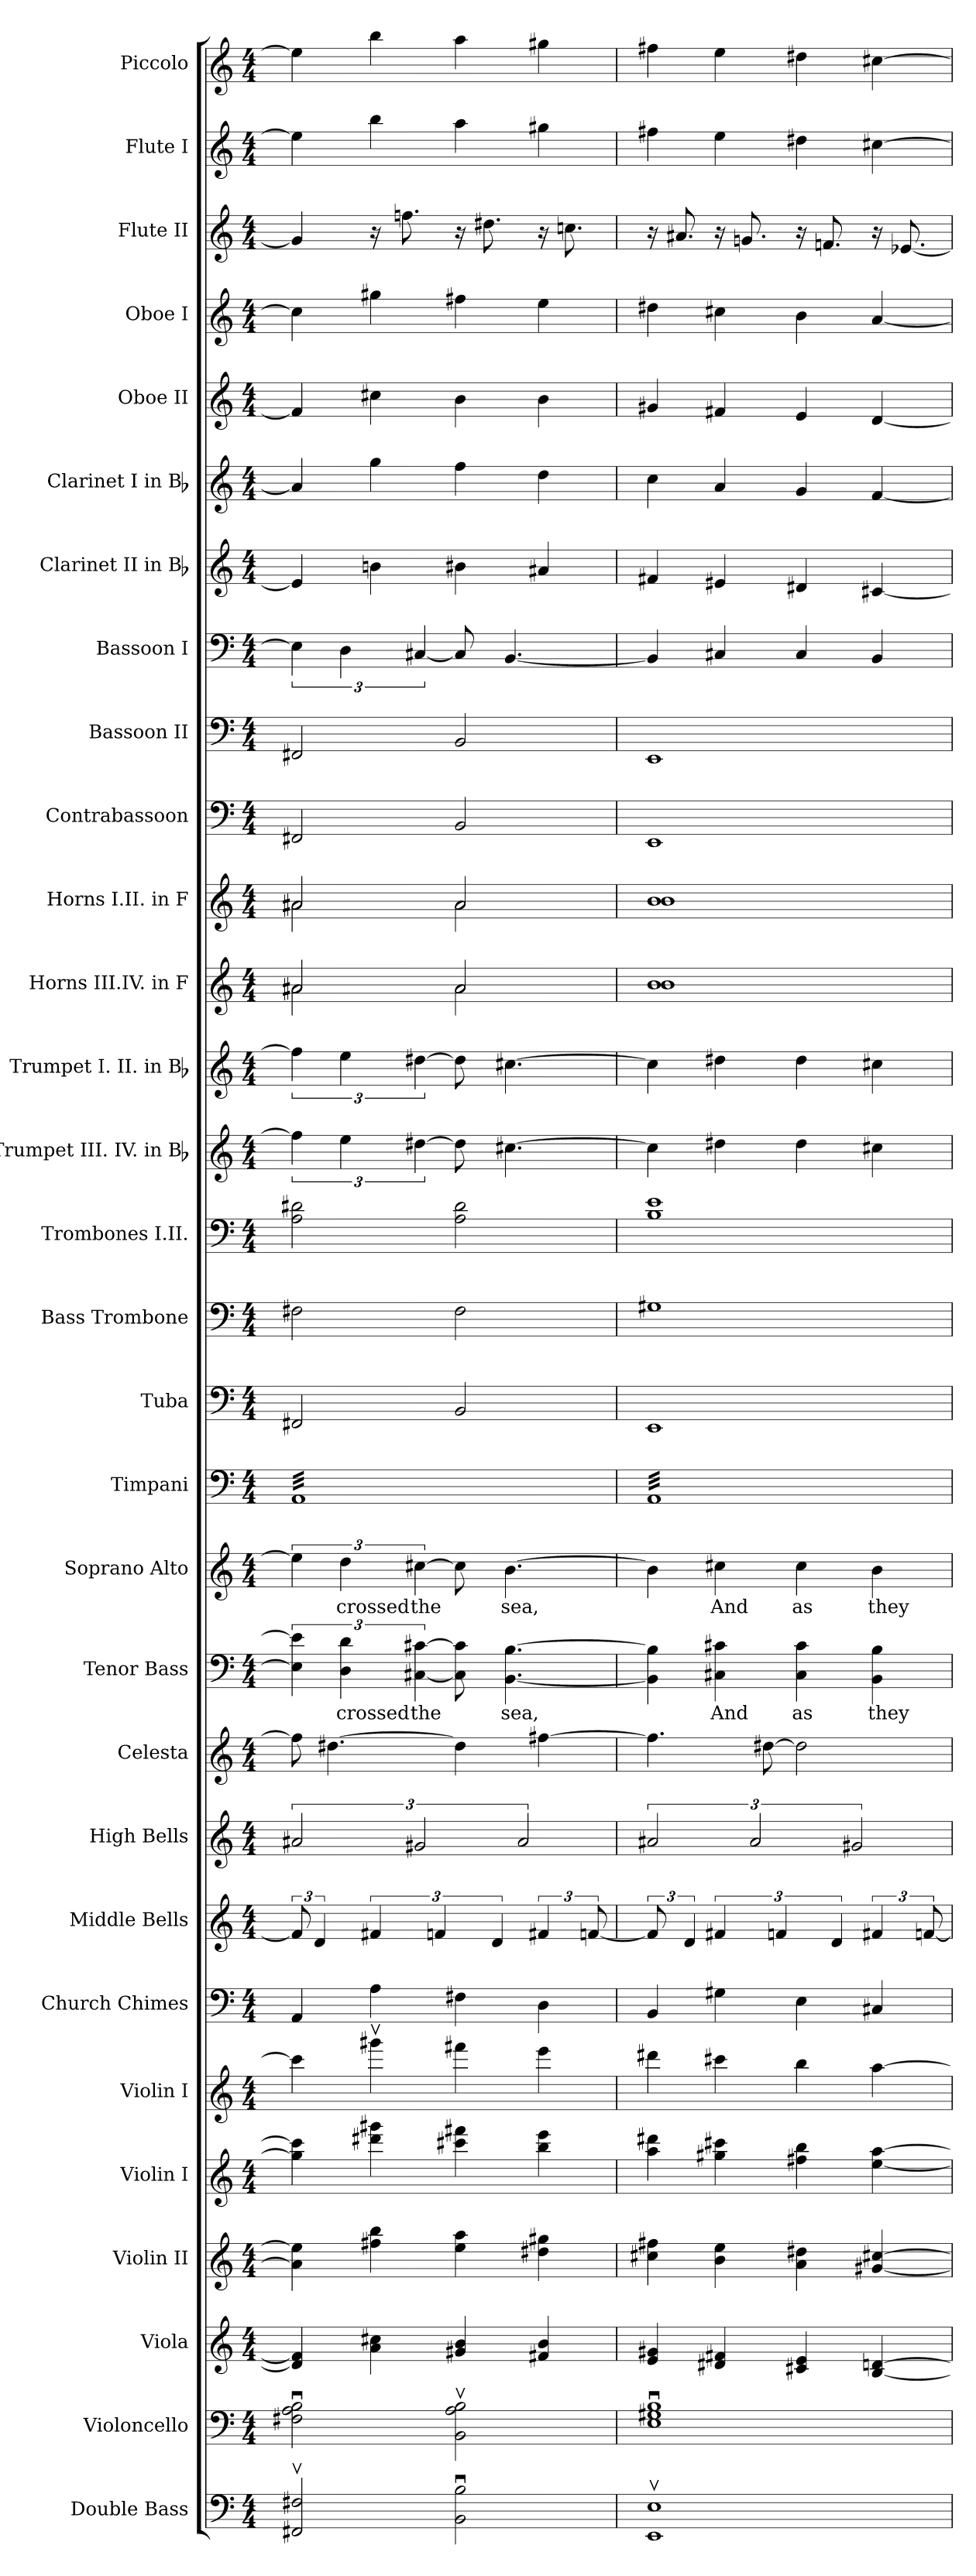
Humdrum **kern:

**kern	**kern	**kern	**kern	**kern	**kern	**kern	**kern	**kern	**kern	**kern	**text	**kern	**text	**kern	**kern	**kern	**kern	**kern	**kern	**kern	**kern	**kern	**kern	**kern	**kern	**kern	**kern	**kern	**kern	**kern	**kern
*part30	*part29	*part28	*part27	*part26	*part25	*part24	*part23	*part22	*part21	*part20	*part20	*part19	*part19	*part18	*part17	*part16	*part15	*part14	*part13	*part12	*part11	*part10	*part9	*part8	*part7	*part6	*part5	*part4	*part3	*part2	*part1
*staff30	*staff29	*staff28	*staff27	*staff26	*staff25	*staff24	*staff23	*staff22	*staff21	*staff20	*staff20	*staff19	*staff19	*staff18	*staff17	*staff16	*staff15	*staff14	*staff13	*staff12	*staff11	*staff10	*staff9	*staff8	*staff7	*staff6	*staff5	*staff4	*staff3	*staff2	*staff1
*I"Double Bass	*I"Violoncello	*I"Viola	*I"Violin II	*I"Violin I	*I"Violin I	*I"Church Chimes	*I"Middle Bells	*I"High Bells	*I"Celesta	*I"Tenor Bass	*	*I"Soprano Alto	*	*I"Timpani	*I"Tuba	*I"Bass Trombone	*I"Trombones I.II.	*I"Trumpet III. IV. in Bb	*I"Trumpet I. II. in Bb	*I"Horns III.IV. in F	*I"Horns I.II. in F	*I"Contrabassoon	*I"Bassoon II	*I"Bassoon I	*I"Clarinet II in Bb	*I"Clarinet I in Bb	*I"Oboe II	*I"Oboe I	*I"Flute II	*I"Flute I	*I"Piccolo
*I'Db.	*I'Vc.	*I'Vla.	*I'Vln. II	*I'Vln. I	*I'Vln. I	*I'Chim.	*	*	*I'Cel.	*I'T.	*	*I'S.	*	*I'Timp.	*I'Tba.	*I'B. Tbn.	*I'Tbn.	*I'Tpt.	*I'Tpt.	*I'Hn.	*I'Hn.	*I'Cbsn.	*I'Bsn.	*I'Bsn.	*I'Cl.	*I'Cl.	*I'Ob.	*I'Ob.	*I'Fl.	*I'Fl.	*I'Picc.
*clefF4	*clefF4	*clefG2	*clefG2	*clefG2	*clefG2	*clefF4	*clefG2	*clefG2	*clefG2	*clefF4	*	*clefG2	*	*clefF4	*clefF4	*clefF4	*clefF4	*clefG2	*clefG2	*clefG2	*clefG2	*clefF4	*clefF4	*clefF4	*clefG2	*clefG2	*clefG2	*clefG2	*clefG2	*clefG2	*clefG2
*ITrd7c12	*	*	*	*	*	*	*	*	*ITrd-7c-12	*	*	*	*	*	*	*ITrd7c12	*	*ITrd1c2	*ITrd1c2	*ITrd4c7	*ITrd4c7	*ITrd7c12	*	*	*ITrd1c2	*ITrd1c2	*	*	*	*	*ITrd-7c-12
*k[]	*k[]	*k[]	*k[]	*k[]	*k[]	*k[]	*k[]	*k[]	*k[]	*k[]	*	*k[]	*	*k[]	*k[]	*k[]	*k[]	*k[b-e-]	*k[b-e-]	*k[b-]	*k[b-]	*k[]	*k[]	*k[]	*k[b-e-]	*k[b-e-]	*k[]	*k[]	*k[]	*k[]	*k[]
*M4/4	*M4/4	*M4/4	*M4/4	*M4/4	*M4/4	*M4/4	*M4/4	*M4/4	*M4/4	*M4/4	*	*M4/4	*	*M4/4	*M4/4	*M4/4	*M4/4	*M4/4	*M4/4	*M4/4	*M4/4	*M4/4	*M4/4	*M4/4	*M4/4	*M4/4	*M4/4	*M4/4	*M4/4	*M4/4	*M4/4
=	=	=	=	=	=	=	=	=	=	=	=	=	=	=	=	=	=	=	=	=	=	=	=	=	=	=	=	=	=	=	=
*	*	*	*	*	*	*	*	*	*	*	*	*	*	*	*	*	*	*	*	*^	*^	*	*	*	*	*	*	*	*	*	*
*	*	*	*	*	*	*	*	*	*	*	*	*	*	*tremolo	*	*	*	*	*	*	*	*	*	*	*	*	*	*	*	*	*	*	*
2FFF#Xv 2FF#Xv	2F#Xu 2Au 2Bu	4d] 4f#]	4a] 4ee]	4gg#] 4ccc#]	4ccc#]	4AA	12f]	3a#X	8fff#]	6E] 6e]	.	6ee]	.	(32AALLL	2FF#X	2FF#X	2A 2d#X	6ee]	6ee]	2d#X	2d#X	2d#X	2d#X	2FFF#X	2FF#X	6E]	4d]	4g]	4f#]	4cc#]	4g]	4ee]	4eee]
.	.	.	.	.	.	.	.	.	.	.	.	.	.	(32AA	.	.	.	.	.	.	.	.	.	.	.	.	.	.	.	.	.	.	.
.	.	.	.	.	.	.	.	.	.	.	.	.	.	(32AA	.	.	.	.	.	.	.	.	.	.	.	.	.	.	.	.	.	.	.
.	.	.	.	.	.	.	6d	.	.	.	.	.	.	.	.	.	.	.	.	.	.	.	.	.	.	.	.	.	.	.	.	.	.
.	.	.	.	.	.	.	.	.	.	.	.	.	.	(32AA	.	.	.	.	.	.	.	.	.	.	.	.	.	.	.	.	.	.	.
.	.	.	.	.	.	.	.	.	[4.ddd#X	.	.	.	.	(32AA	.	.	.	.	.	.	.	.	.	.	.	.	.	.	.	.	.	.	.
.	.	.	.	.	.	.	.	.	.	.	.	.	.	(32AA	.	.	.	.	.	.	.	.	.	.	.	.	.	.	.	.	.	.	.
.	.	.	.	.	.	.	.	.	.	6D 6d	crossed	6dd	crossed	.	.	.	.	6dd	6dd	.	.	.	.	.	.	6D	.	.	.	.	.	.	.
.	.	.	.	.	.	.	.	.	.	.	.	.	.	(32AA	.	.	.	.	.	.	.	.	.	.	.	.	.	.	.	.	.	.	.
.	.	.	.	.	.	.	.	.	.	.	.	.	.	(32AA	.	.	.	.	.	.	.	.	.	.	.	.	.	.	.	.	.	.	.
.	.	4a 4cc#X	4ff#X 4bb	4ddd#X 4ggg#X	4ggg#Xv	4A	6f#X	.	.	.	.	.	.	(32AA	.	.	.	.	.	.	.	.	.	.	.	.	4an	4ff	4cc#X	4gg#X	16r	4bb	4bbb
.	.	.	.	.	.	.	.	.	.	.	.	.	.	(32AA	.	.	.	.	.	.	.	.	.	.	.	.	.	.	.	.	.	.	.
.	.	.	.	.	.	.	.	.	.	.	.	.	.	(32AA	.	.	.	.	.	.	.	.	.	.	.	.	.	.	.	.	8.ffn	.	.
.	.	.	.	.	.	.	.	3g#X	.	[6C#X [6c#X	the	[6cc#X	the	.	.	.	.	[6cc#X	[6cc#X	.	.	.	.	.	.	[6C#X	.	.	.	.	.	.	.
.	.	.	.	.	.	.	.	.	.	.	.	.	.	(32AA	.	.	.	.	.	.	.	.	.	.	.	.	.	.	.	.	.	.	.
.	.	.	.	.	.	.	.	.	.	.	.	.	.	(32AA	.	.	.	.	.	.	.	.	.	.	.	.	.	.	.	.	.	.	.
.	.	.	.	.	.	.	.	.	.	.	.	.	.	(32AA	.	.	.	.	.	.	.	.	.	.	.	.	.	.	.	.	.	.	.
.	.	.	.	.	.	.	6fn	.	.	.	.	.	.	.	.	.	.	.	.	.	.	.	.	.	.	.	.	.	.	.	.	.	.
.	.	.	.	.	.	.	.	.	.	.	.	.	.	(32AA	.	.	.	.	.	.	.	.	.	.	.	.	.	.	.	.	.	.	.
.	.	.	.	.	.	.	.	.	.	.	.	.	.	(32AA	.	.	.	.	.	.	.	.	.	.	.	.	.	.	.	.	.	.	.
2BBBu 2BBu	2BBv 2Av 2Bv	4g#X 4b	4ee 4aa	4ccc#X 4fff#X	4fff#X	4F#X	.	.	4ddd#]	8C#] 8c#]	.	8cc#]	.	(32AA	2BB	2FF#	2A 2d#	8cc#]	8cc#]	2d#	2d#	2d#	2d#	2BBB	2BB	8C#]	4a#X	4ee-	4b	4ff#X	16r	4aa	4aaa
.	.	.	.	.	.	.	.	.	.	.	.	.	.	(32AA	.	.	.	.	.	.	.	.	.	.	.	.	.	.	.	.	.	.	.
.	.	.	.	.	.	.	.	.	.	.	.	.	.	(32AA	.	.	.	.	.	.	.	.	.	.	.	.	.	.	.	.	8.dd#X	.	.
.	.	.	.	.	.	.	6d	.	.	.	.	.	.	.	.	.	.	.	.	.	.	.	.	.	.	.	.	.	.	.	.	.	.
.	.	.	.	.	.	.	.	.	.	.	.	.	.	(32AA	.	.	.	.	.	.	.	.	.	.	.	.	.	.	.	.	.	.	.
.	.	.	.	.	.	.	.	.	.	[4.BB [4.B	sea,	[4.b	sea,	(32AA	.	.	.	[4.bn	[4.bn	.	.	.	.	.	.	[4.BB	.	.	.	.	.	.	.
.	.	.	.	.	.	.	.	.	.	.	.	.	.	(32AA	.	.	.	.	.	.	.	.	.	.	.	.	.	.	.	.	.	.	.
.	.	.	.	.	.	.	.	3a#	.	.	.	.	.	.	.	.	.	.	.	.	.	.	.	.	.	.	.	.	.	.	.	.	.
.	.	.	.	.	.	.	.	.	.	.	.	.	.	(32AA	.	.	.	.	.	.	.	.	.	.	.	.	.	.	.	.	.	.	.
.	.	.	.	.	.	.	.	.	.	.	.	.	.	(32AA	.	.	.	.	.	.	.	.	.	.	.	.	.	.	.	.	.	.	.
.	.	4f#X 4b	4dd#X 4gg#X	4bb 4eee	4eee	4D	6f#X	.	[4fff#X	.	.	.	.	(32AA	.	.	.	.	.	.	.	.	.	.	.	.	4g#X	4cc	4b	4ee	16r	4gg#X	4ggg#X
.	.	.	.	.	.	.	.	.	.	.	.	.	.	(32AA	.	.	.	.	.	.	.	.	.	.	.	.	.	.	.	.	.	.	.
.	.	.	.	.	.	.	.	.	.	.	.	.	.	(32AA	.	.	.	.	.	.	.	.	.	.	.	.	.	.	.	.	8.ccn	.	.
.	.	.	.	.	.	.	.	.	.	.	.	.	.	(32AA	.	.	.	.	.	.	.	.	.	.	.	.	.	.	.	.	.	.	.
.	.	.	.	.	.	.	.	.	.	.	.	.	.	(32AA	.	.	.	.	.	.	.	.	.	.	.	.	.	.	.	.	.	.	.
.	.	.	.	.	.	.	.	.	.	.	.	.	.	(32AA	.	.	.	.	.	.	.	.	.	.	.	.	.	.	.	.	.	.	.
.	.	.	.	.	.	.	[12fn	.	.	.	.	.	.	.	.	.	.	.	.	.	.	.	.	.	.	.	.	.	.	.	.	.	.
.	.	.	.	.	.	.	.	.	.	.	.	.	.	(32AA	.	.	.	.	.	.	.	.	.	.	.	.	.	.	.	.	.	.	.
.	.	.	.	.	.	.	.	.	.	.	.	.	.	(32AAJJJ	.	.	.	.	.	.	.	.	.	.	.	.	.	.	.	.	.	.	.
=	=	=	=	=	=	=	=	=	=	=	=	=	=	=	=	=	=	=	=	=	=	=	=	=	=	=	=	=	=	=	=	=	=
1EEEv 1EEv	1Eu 1G#Xu 1Bu	4e 4g#X	4cc#X 4ff#X	4aa 4ddd#X	4ddd#X	4BB	12f]	3a#X	4.fff#]	4BB] 4B]	.	4b]	.	32AA)LLL	1EE	1GG#X	1B 1e	4b]	4b]	1e	1e	1e	1e	1EEE	1EE	4BB]	4en	4b-	4g#X	4dd#X	16r	4ff#X	4fff#X
.	.	.	.	.	.	.	.	.	.	.	.	.	.	32AA)	.	.	.	.	.	.	.	.	.	.	.	.	.	.	.	.	.	.	.
.	.	.	.	.	.	.	.	.	.	.	.	.	.	32AA)	.	.	.	.	.	.	.	.	.	.	.	.	.	.	.	.	8.a#X	.	.
.	.	.	.	.	.	.	6d	.	.	.	.	.	.	.	.	.	.	.	.	.	.	.	.	.	.	.	.	.	.	.	.	.	.
.	.	.	.	.	.	.	.	.	.	.	.	.	.	32AA)	.	.	.	.	.	.	.	.	.	.	.	.	.	.	.	.	.	.	.
.	.	.	.	.	.	.	.	.	.	.	.	.	.	32AA)	.	.	.	.	.	.	.	.	.	.	.	.	.	.	.	.	.	.	.
.	.	.	.	.	.	.	.	.	.	.	.	.	.	32AA)	.	.	.	.	.	.	.	.	.	.	.	.	.	.	.	.	.	.	.
.	.	.	.	.	.	.	.	.	.	.	.	.	.	32AA)	.	.	.	.	.	.	.	.	.	.	.	.	.	.	.	.	.	.	.
.	.	.	.	.	.	.	.	.	.	.	.	.	.	32AA)	.	.	.	.	.	.	.	.	.	.	.	.	.	.	.	.	.	.	.
.	.	4d#X 4f#X	4b 4ee	4gg#X 4ccc#X	4ccc#X	4G#X	6f#X	.	.	4C#X 4c#X	And	4cc#X	And	32AA)	.	.	.	4cc#X	4cc#X	.	.	.	.	.	.	4C#X	4d#X	4g	4f#X	4cc#X	16r	4ee	4eee
.	.	.	.	.	.	.	.	.	.	.	.	.	.	32AA)	.	.	.	.	.	.	.	.	.	.	.	.	.	.	.	.	.	.	.
.	.	.	.	.	.	.	.	.	.	.	.	.	.	32AA)	.	.	.	.	.	.	.	.	.	.	.	.	.	.	.	.	8.gn	.	.
.	.	.	.	.	.	.	.	3a#	.	.	.	.	.	.	.	.	.	.	.	.	.	.	.	.	.	.	.	.	.	.	.	.	.
.	.	.	.	.	.	.	.	.	.	.	.	.	.	32AA)	.	.	.	.	.	.	.	.	.	.	.	.	.	.	.	.	.	.	.
.	.	.	.	.	.	.	.	.	[8ddd#X	.	.	.	.	32AA)	.	.	.	.	.	.	.	.	.	.	.	.	.	.	.	.	.	.	.
.	.	.	.	.	.	.	.	.	.	.	.	.	.	32AA)	.	.	.	.	.	.	.	.	.	.	.	.	.	.	.	.	.	.	.
.	.	.	.	.	.	.	6fn	.	.	.	.	.	.	.	.	.	.	.	.	.	.	.	.	.	.	.	.	.	.	.	.	.	.
.	.	.	.	.	.	.	.	.	.	.	.	.	.	32AA)	.	.	.	.	.	.	.	.	.	.	.	.	.	.	.	.	.	.	.
.	.	.	.	.	.	.	.	.	.	.	.	.	.	32AA)	.	.	.	.	.	.	.	.	.	.	.	.	.	.	.	.	.	.	.
.	.	4c#X 4e	4a 4dd#X	4ff#X 4bb	4bb	4E	.	.	2ddd#]	4C# 4c#	as	4cc#	as	32AA)	.	.	.	4cc#	4cc#	.	.	.	.	.	.	4C#	4c#X	4f	4e	4b	16r	4dd#X	4ddd#X
.	.	.	.	.	.	.	.	.	.	.	.	.	.	32AA)	.	.	.	.	.	.	.	.	.	.	.	.	.	.	.	.	.	.	.
.	.	.	.	.	.	.	.	.	.	.	.	.	.	32AA)	.	.	.	.	.	.	.	.	.	.	.	.	.	.	.	.	8.fn	.	.
.	.	.	.	.	.	.	6d	.	.	.	.	.	.	.	.	.	.	.	.	.	.	.	.	.	.	.	.	.	.	.	.	.	.
.	.	.	.	.	.	.	.	.	.	.	.	.	.	32AA)	.	.	.	.	.	.	.	.	.	.	.	.	.	.	.	.	.	.	.
.	.	.	.	.	.	.	.	.	.	.	.	.	.	32AA)	.	.	.	.	.	.	.	.	.	.	.	.	.	.	.	.	.	.	.
.	.	.	.	.	.	.	.	.	.	.	.	.	.	32AA)	.	.	.	.	.	.	.	.	.	.	.	.	.	.	.	.	.	.	.
.	.	.	.	.	.	.	.	3g#X	.	.	.	.	.	.	.	.	.	.	.	.	.	.	.	.	.	.	.	.	.	.	.	.	.
.	.	.	.	.	.	.	.	.	.	.	.	.	.	32AA)	.	.	.	.	.	.	.	.	.	.	.	.	.	.	.	.	.	.	.
.	.	.	.	.	.	.	.	.	.	.	.	.	.	32AA)	.	.	.	.	.	.	.	.	.	.	.	.	.	.	.	.	.	.	.
.	.	[4B [4dn	[4g#X [4cc#X	[4ee [4aa	[4aa	4C#X	6f#X	.	.	4BB 4B	they	4b	they	32AA)	.	.	.	4bn	4bn	.	.	.	.	.	.	4BB	[4Bn	[4e-	[4d	[4a	16r	[4cc#X	[4ccc#X
.	.	.	.	.	.	.	.	.	.	.	.	.	.	32AA)	.	.	.	.	.	.	.	.	.	.	.	.	.	.	.	.	.	.	.
.	.	.	.	.	.	.	.	.	.	.	.	.	.	32AA)	.	.	.	.	.	.	.	.	.	.	.	.	.	.	.	.	[8.e-X	.	.
.	.	.	.	.	.	.	.	.	.	.	.	.	.	32AA)	.	.	.	.	.	.	.	.	.	.	.	.	.	.	.	.	.	.	.
.	.	.	.	.	.	.	.	.	.	.	.	.	.	32AA)	.	.	.	.	.	.	.	.	.	.	.	.	.	.	.	.	.	.	.
.	.	.	.	.	.	.	.	.	.	.	.	.	.	32AA)	.	.	.	.	.	.	.	.	.	.	.	.	.	.	.	.	.	.	.
.	.	.	.	.	.	.	[12fn	.	.	.	.	.	.	.	.	.	.	.	.	.	.	.	.	.	.	.	.	.	.	.	.	.	.
.	.	.	.	.	.	.	.	.	.	.	.	.	.	32AA)	.	.	.	.	.	.	.	.	.	.	.	.	.	.	.	.	.	.	.
.	.	.	.	.	.	.	.	.	.	.	.	.	.	32AA)JJJ	.	.	.	.	.	.	.	.	.	.	.	.	.	.	.	.	.	.	.
*	*	*	*	*	*	*	*	*	*	*	*	*	*	*Xtremolo	*	*	*	*	*	*	*	*	*	*	*	*	*	*	*	*	*	*	*
*	*	*	*	*	*	*	*	*	*	*	*	*	*	*	*	*	*	*	*	*v	*v	*	*	*	*	*	*	*	*	*	*	*	*
*	*	*	*	*	*	*	*	*	*	*	*	*	*	*	*	*	*	*	*	*	*v	*v	*	*	*	*	*	*	*	*	*	*
=	=	=	=	=	=	=	=	=	=	=	=	=	=	=	=	=	=	=	=	=	=	=	=	=	=	=	=	=	=	=	=
*-	*-	*-	*-	*-	*-	*-	*-	*-	*-	*-	*-	*-	*-	*-	*-	*-	*-	*-	*-	*-	*-	*-	*-	*-	*-	*-	*-	*-	*-	*-	*-
